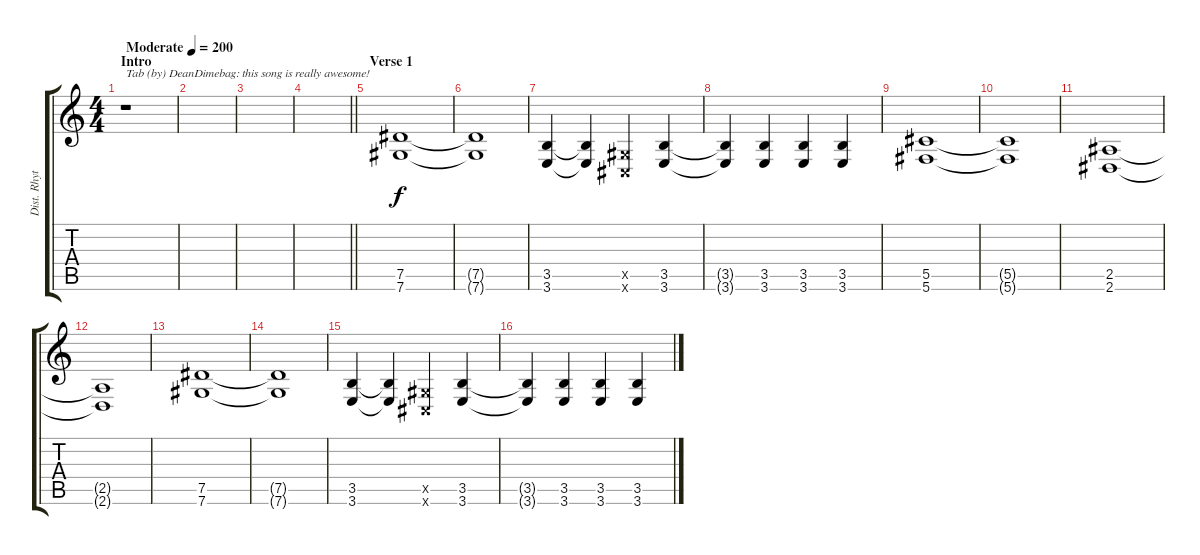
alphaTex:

\track ("Dist. Rhytm Guitar [L]" "Dist. Rhyt") {instrument distortionguitar}
\staff {score tabs}
\tuning (Eb4 Bb3 Gb3 Db3 Ab2 Db2) {hide}
\ts (4 4)
\section ("" "Intro")
\tempo (200 "Moderate")
\clef g2
\ks c
r.1{txt "Tab (by) DeanDimebag: this song is really awesome!" dy f instrument distortionguitar} |
|
|
\barLineRight lightlight
|
\section ("" "Verse 1")
(7.5 7.6).1 |
(7.5{t} 7.6{t}).1 |
(3.5 3.6).4 (3.5{t} 3.6{t}).4 (0.5{x} 0.6{x}).4 (3.5 3.6).4 |
(3.5{t} 3.6{t}).4 (3.5 3.6).4 (3.5 3.6).4 (3.5 3.6).4 |
(5.5 5.6).1 |
(5.5{t} 5.6{t}).1 |
(2.5 2.6).1 |
(2.5{t} 2.6{t}).1 |
(7.5 7.6).1 |
(7.5{t} 7.6{t}).1 |
(3.5 3.6).4 (3.5{t} 3.6{t}).4 (0.5{x} 0.6{x}).4 (3.5 3.6).4 |
(3.5{t} 3.6{t}).4 (3.5 3.6).4 (3.5 3.6).4 (3.5 3.6).4
